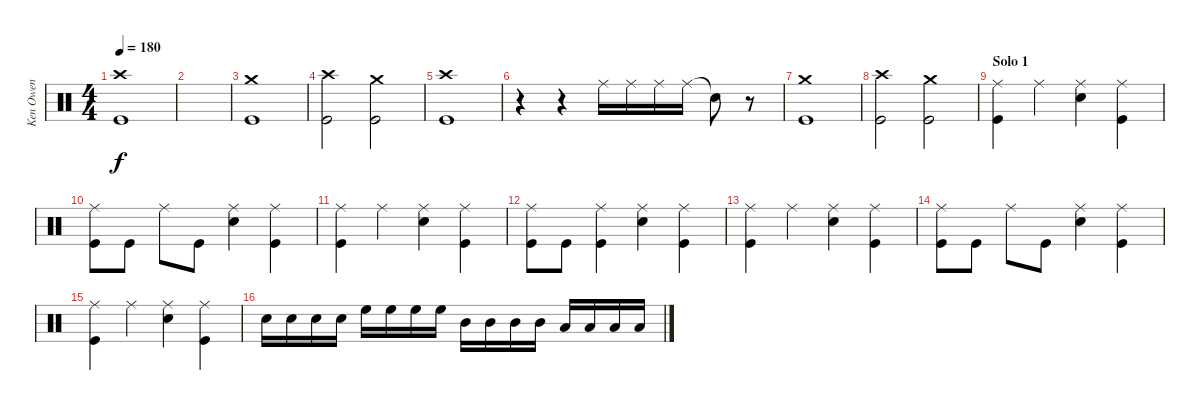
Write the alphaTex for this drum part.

\track ("Ken Owen" "Ken Owen") {instrument percussion}
\staff {score}
\articulation defaults
\ts (4 4)
\tempo 180
\clef neutral
\ks c
("Crash high (hit)" "Kick (hit)").1{dy f} |
|
("Crash medium (hit)" "Kick (hit)").1 |
("Crash high (hit)" "Kick (hit)").2 ("Crash medium (hit)" "Kick (hit)").2 |
("Crash high (hit)" "Kick (hit)").1 |
r.4 r.4 "Ride (middle)".16 "Ride (middle)".16 "Ride (middle)".16 "Ride (middle)".16 "Snare (hit)"{t}.8 r.8 |
("Crash medium (hit)" "Kick (hit)").1 |
("Crash high (hit)" "Kick (hit)").2 ("Crash medium (hit)" "Kick (hit)").2 |
\section ("" "Solo 1")
("Ride (middle)" "Kick (hit)").4 "Ride (middle)".4 ("Ride (middle)" "Snare (hit) 2").4 ("Ride (middle)" "Kick (hit)").4 |
("Ride (middle)" "Kick (hit)").8 "Kick (hit)".8 "Ride (middle)".8 "Kick (hit)".8 ("Ride (middle)" "Snare (hit) 2").4 ("Ride (middle)" "Kick (hit)").4 |
("Ride (middle)" "Kick (hit)").4 "Ride (middle)".4 ("Ride (middle)" "Snare (hit) 2").4 ("Ride (middle)" "Kick (hit)").4 |
("Ride (middle)" "Kick (hit)").8 "Kick (hit)".8 ("Ride (middle)" "Kick (hit)").4 ("Ride (middle)" "Snare (hit) 2").4 ("Ride (middle)" "Kick (hit)").4 |
("Ride (middle)" "Kick (hit)").4 "Ride (middle)".4 ("Ride (middle)" "Snare (hit) 2").4 ("Ride (middle)" "Kick (hit)").4 |
("Ride (middle)" "Kick (hit)").8 "Kick (hit)".8 "Ride (middle)".8 "Kick (hit)".8 ("Ride (middle)" "Snare (hit) 2").4 ("Ride (middle)" "Kick (hit)").4 |
("Ride (middle)" "Kick (hit)").4 "Ride (middle)".4 ("Ride (middle)" "Snare (hit) 2").4 ("Ride (middle)" "Kick (hit)").4 |
"Snare (hit) 2".16 "Snare (hit) 2".16 "Snare (hit) 2".16 "Snare (hit) 2".16 "High Floor Tom (hit)".16 "High Floor Tom (hit)".16 "High Floor Tom (hit)".16 "High Floor Tom (hit)".16 "Mid Tom (hit)".16 "Mid Tom (hit)".16 "Mid Tom (hit)".16 "Mid Tom (hit)".16 "Low Tom (hit)".16 "Low Tom (hit)".16 "Low Tom (hit)".16 "Low Tom (hit)".16
